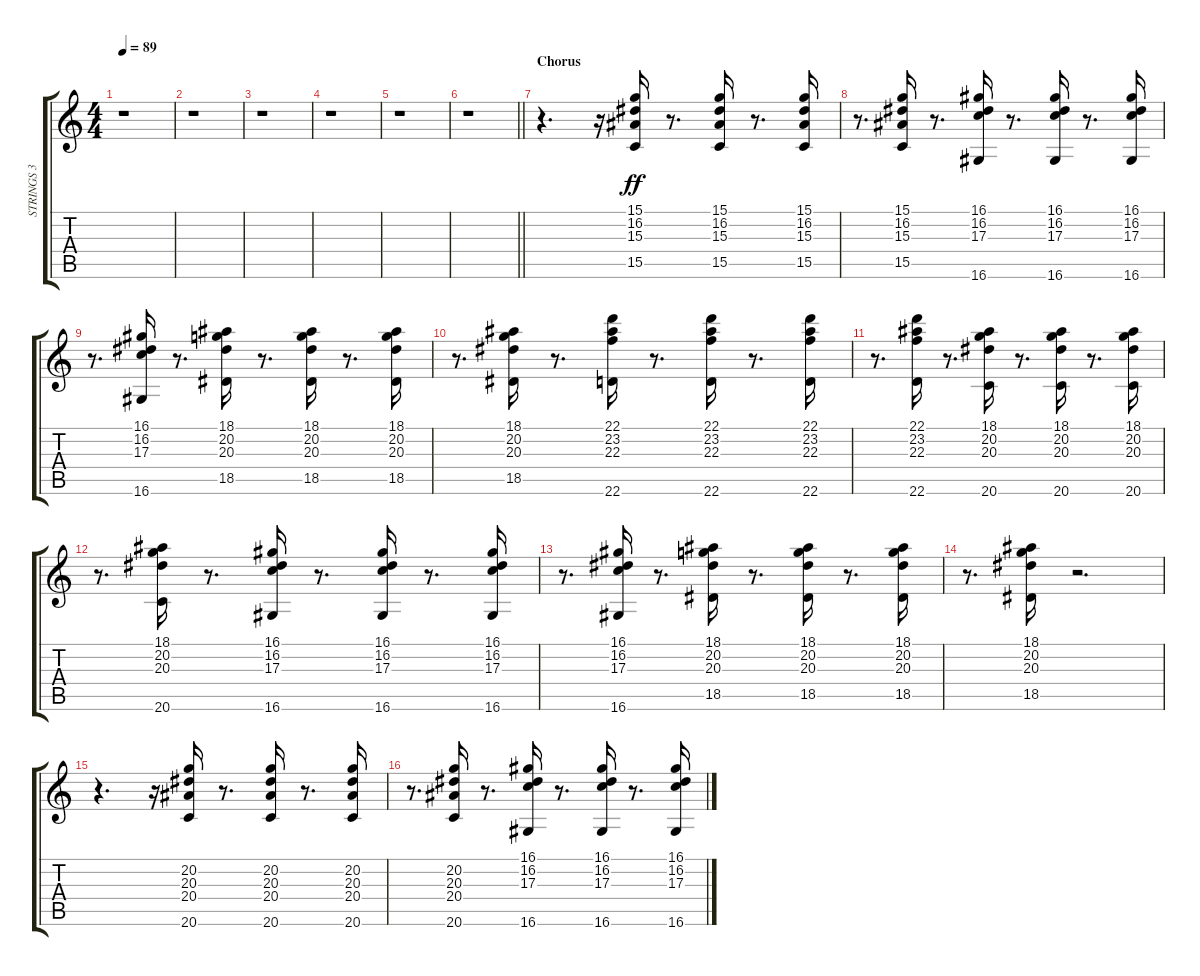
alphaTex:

\track ("STRINGS 3" "STRINGS 3") {instrument stringensemble1}
\staff {score tabs}
\tuning (E4 B3 G3 D3 A2 E2) {hide}
\ts (4 4)
\tempo 89
\clef g2
\ks c
r.1{dy ff} |
r.1 |
r.1 |
r.1 |
r.1 |
\barLineRight lightlight
r.1 |
\section ("" "Chorus")
r.4{d} r.16 (15.1 16.2 15.3 15.5).16 r.8{d} (15.1 16.2 15.3 15.5).16 r.8{d} (15.1 16.2 15.3 15.5).16 |
r.8{d} (15.1 16.2 15.3 15.5).16 r.8{d} (16.1 16.2 17.3 16.6).16 r.8{d} (16.1 16.2 17.3 16.6).16 r.8{d} (16.1 16.2 17.3 16.6).16 |
r.8{d} (16.1 16.2 17.3 16.6).16 r.8{d} (18.1 20.2 20.3 18.5).16 r.8{d} (18.1 20.2 20.3 18.5).16 r.8{d} (18.1 20.2 20.3 18.5).16 |
r.8{d} (18.1 20.2 20.3 18.5).16 r.8{d} (22.1 23.2 22.3 22.6).16 r.8{d} (22.1 23.2 22.3 22.6).16 r.8{d} (22.1 23.2 22.3 22.6).16 |
r.8{d} (22.1 23.2 22.3 22.6).16 r.8{d} (18.1 20.2 20.3 20.6).16 r.8{d} (18.1 20.2 20.3 20.6).16 r.8{d} (18.1 20.2 20.3 20.6).16 |
r.8{d} (18.1 20.2 20.3 20.6).16 r.8{d} (16.1 16.2 17.3 16.6).16 r.8{d} (16.1 16.2 17.3 16.6).16 r.8{d} (16.1 16.2 17.3 16.6).16 |
r.8{d} (16.1 16.2 17.3 16.6).16 r.8{d} (18.1 20.2 20.3 18.5).16 r.8{d} (18.1 20.2 20.3 18.5).16 r.8{d} (18.1 20.2 20.3 18.5).16 |
r.8{d} (18.1 20.2 20.3 18.5).16 r.2{d} |
r.4{d} r.16 (20.2 20.3 20.4 20.6).16 r.8{d} (20.2 20.3 20.4 20.6).16 r.8{d} (20.2 20.3 20.4 20.6).16 |
r.8{d} (20.2 20.3 20.4 20.6).16 r.8{d} (16.1 16.2 17.3 16.6).16 r.8{d} (16.1 16.2 17.3 16.6).16 r.8{d} (16.1 16.2 17.3 16.6).16
